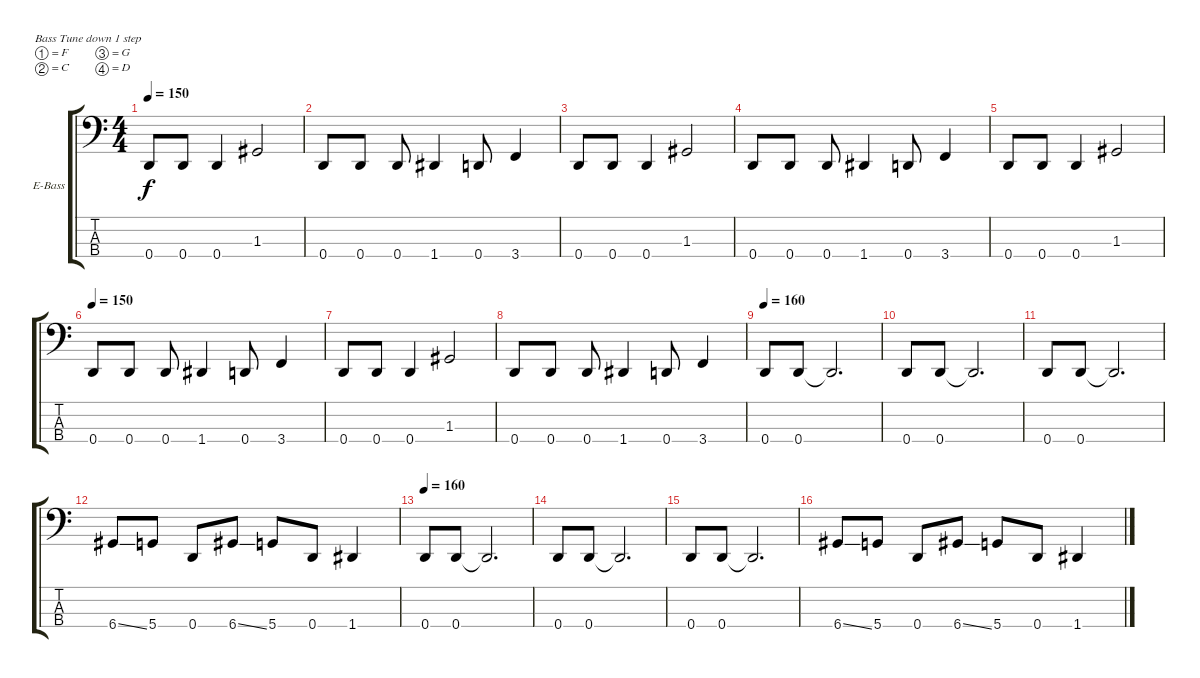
\bracketExtendMode groupsimilarinstruments
\firstSystemTrackNameOrientation horizontal
\otherSystemsTrackNameOrientation horizontal
\track ("Terry Butler" "E-Bass") {instrument slapbass2}
\staff {score tabs}
\tuning (F2 C2 G1 D1)
\ts (4 4)
\tempo 150
\clef f4
\ks c
0.4.8{dy f} 0.4.8 0.4.4 1.3.2 |
0.4.8 0.4.8 0.4.8 1.4.4 0.4.8 3.4.4 |
0.4.8 0.4.8 0.4.4 1.3.2 |
0.4.8 0.4.8 0.4.8 1.4.4 0.4.8 3.4.4 |
0.4.8 0.4.8 0.4.4 1.3.2 |
\tempo 150
0.4.8 0.4.8 0.4.8 1.4.4 0.4.8 3.4.4 |
0.4.8 0.4.8 0.4.4 1.3.2 |
0.4.8 0.4.8 0.4.8 1.4.4 0.4.8 3.4.4 |
\tempo 160
0.4.8 0.4.8 0.4{t}.2{d} |
0.4.8 0.4.8 0.4{t}.2{d} |
0.4.8 0.4.8 0.4{t}.2{d} |
6.4{ss}.8 5.4.8 0.4.8 6.4{ss}.8 5.4.8 0.4.8 1.4.4 |
\tempo 160
0.4.8 0.4.8 0.4{t}.2{d} |
0.4.8 0.4.8 0.4{t}.2{d} |
0.4.8 0.4.8 0.4{t}.2{d} |
6.4{ss}.8 5.4.8 0.4.8 6.4{ss}.8 5.4.8 0.4.8 1.4.4
